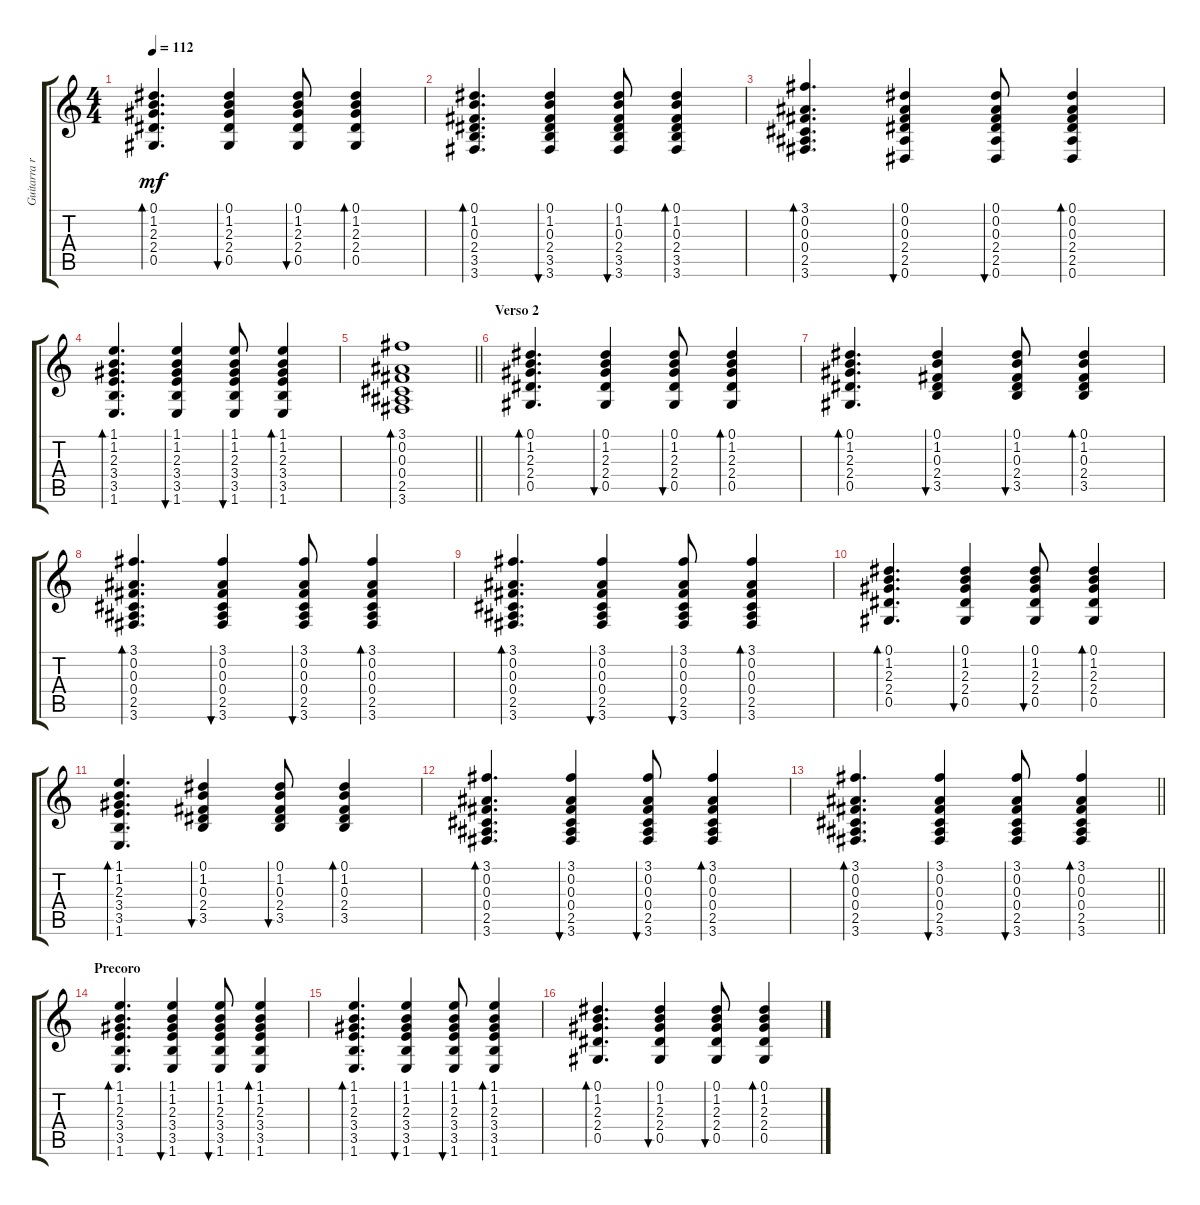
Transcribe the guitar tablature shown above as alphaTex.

\track ("Guitarra ritmica" "Guitarra r") {instrument acousticguitarsteel}
\staff {score tabs}
\tuning (Eb4 Bb3 Gb3 Db3 Ab2 Eb2) {hide}
\ts (4 4)
\tempo 112
\clef g2
\ks c
(0.1 1.2 2.3 2.4 0.5).4{d bd 60 dy mf} (0.1 1.2 2.3 2.4 0.5).4{bu 60} (0.1 1.2 2.3 2.4 0.5).8{bu 60} (0.1 1.2 2.3 2.4 0.5).4{bd 60} |
(0.1 1.2 0.3 2.4 3.5 3.6).4{d bd 60} (0.1 1.2 0.3 2.4 3.5 3.6).4{bu 60} (0.1 1.2 0.3 2.4 3.5 3.6).8{bu 60} (0.1 1.2 0.3 2.4 3.5 3.6).4{bd 60} |
(3.1 0.2 0.3 0.4 2.5 3.6).4{d bd 60} (0.1 0.2 0.3 2.4 2.5 0.6).4{bu 60} (0.1 0.2 0.3 2.4 2.5 0.6).8{bu 60} (0.1 0.2 0.3 2.4 2.5 0.6).4{bd 60} |
(1.1 1.2 2.3 3.4 3.5 1.6).4{d bd 60} (1.1 1.2 2.3 3.4 3.5 1.6).4{bu 60} (1.1 1.2 2.3 3.4 3.5 1.6).8{bu 60} (1.1 1.2 2.3 3.4 3.5 1.6).4{bd 60} |
\barLineRight lightlight
(3.1 0.2 0.3 0.4 2.5 3.6).1{bd 60} |
\section ("" "Verso 2")
(0.1 1.2 2.3 2.4 0.5).4{d bd 60} (0.1 1.2 2.3 2.4 0.5).4{bu 60} (0.1 1.2 2.3 2.4 0.5).8{bu 60} (0.1 1.2 2.3 2.4 0.5).4{bd 60} |
(0.1 1.2 2.3 2.4 0.5).4{d bd 60} (0.1 1.2 0.3 2.4 3.5).4{bu 60} (0.1 1.2 0.3 2.4 3.5).8{bu 60} (0.1 1.2 0.3 2.4 3.5).4{bd 60} |
(3.1 0.2 0.3 0.4 2.5 3.6).4{d bd 60} (3.1 0.2 0.3 0.4 2.5 3.6).4{bu 60} (3.1 0.2 0.3 0.4 2.5 3.6).8{bu 60} (3.1 0.2 0.3 0.4 2.5 3.6).4{bd 60} |
(3.1 0.2 0.3 0.4 2.5 3.6).4{d bd 60} (3.1 0.2 0.3 0.4 2.5 3.6).4{bu 60} (3.1 0.2 0.3 0.4 2.5 3.6).8{bu 60} (3.1 0.2 0.3 0.4 2.5 3.6).4{bd 60} |
(0.1 1.2 2.3 2.4 0.5).4{d bd 60} (0.1 1.2 2.3 2.4 0.5).4{bu 60} (0.1 1.2 2.3 2.4 0.5).8{bu 60} (0.1 1.2 2.3 2.4 0.5).4{bd 60} |
(1.1 1.2 2.3 3.4 3.5 1.6).4{d bd 60} (0.1 1.2 0.3 2.4 3.5).4{bu 60} (0.1 1.2 0.3 2.4 3.5).8{bu 60} (0.1 1.2 0.3 2.4 3.5).4{bd 60} |
(3.1 0.2 0.3 0.4 2.5 3.6).4{d bd 60} (3.1 0.2 0.3 0.4 2.5 3.6).4{bu 60} (3.1 0.2 0.3 0.4 2.5 3.6).8{bu 60} (3.1 0.2 0.3 0.4 2.5 3.6).4{bd 60} |
\barLineRight lightlight
(3.1 0.2 0.3 0.4 2.5 3.6).4{d bd 60} (3.1 0.2 0.3 0.4 2.5 3.6).4{bu 60} (3.1 0.2 0.3 0.4 2.5 3.6).8{bu 60} (3.1 0.2 0.3 0.4 2.5 3.6).4{bd 60} |
\section ("" "Precoro")
(1.1 1.2 2.3 3.4 3.5 1.6).4{d bd 60} (1.1 1.2 2.3 3.4 3.5 1.6).4{bu 60} (1.1 1.2 2.3 3.4 3.5 1.6).8{bu 60} (1.1 1.2 2.3 3.4 3.5 1.6).4{bd 60} |
(1.1 1.2 2.3 3.4 3.5 1.6).4{d bd 60} (1.1 1.2 2.3 3.4 3.5 1.6).4{bu 60} (1.1 1.2 2.3 3.4 3.5 1.6).8{bu 60} (1.1 1.2 2.3 3.4 3.5 1.6).4{bd 60} |
(0.1 1.2 2.3 2.4 0.5).4{d bd 60} (0.1 1.2 2.3 2.4 0.5).4{bu 60} (0.1 1.2 2.3 2.4 0.5).8{bu 60} (0.1 1.2 2.3 2.4 0.5).4{bd 60}
